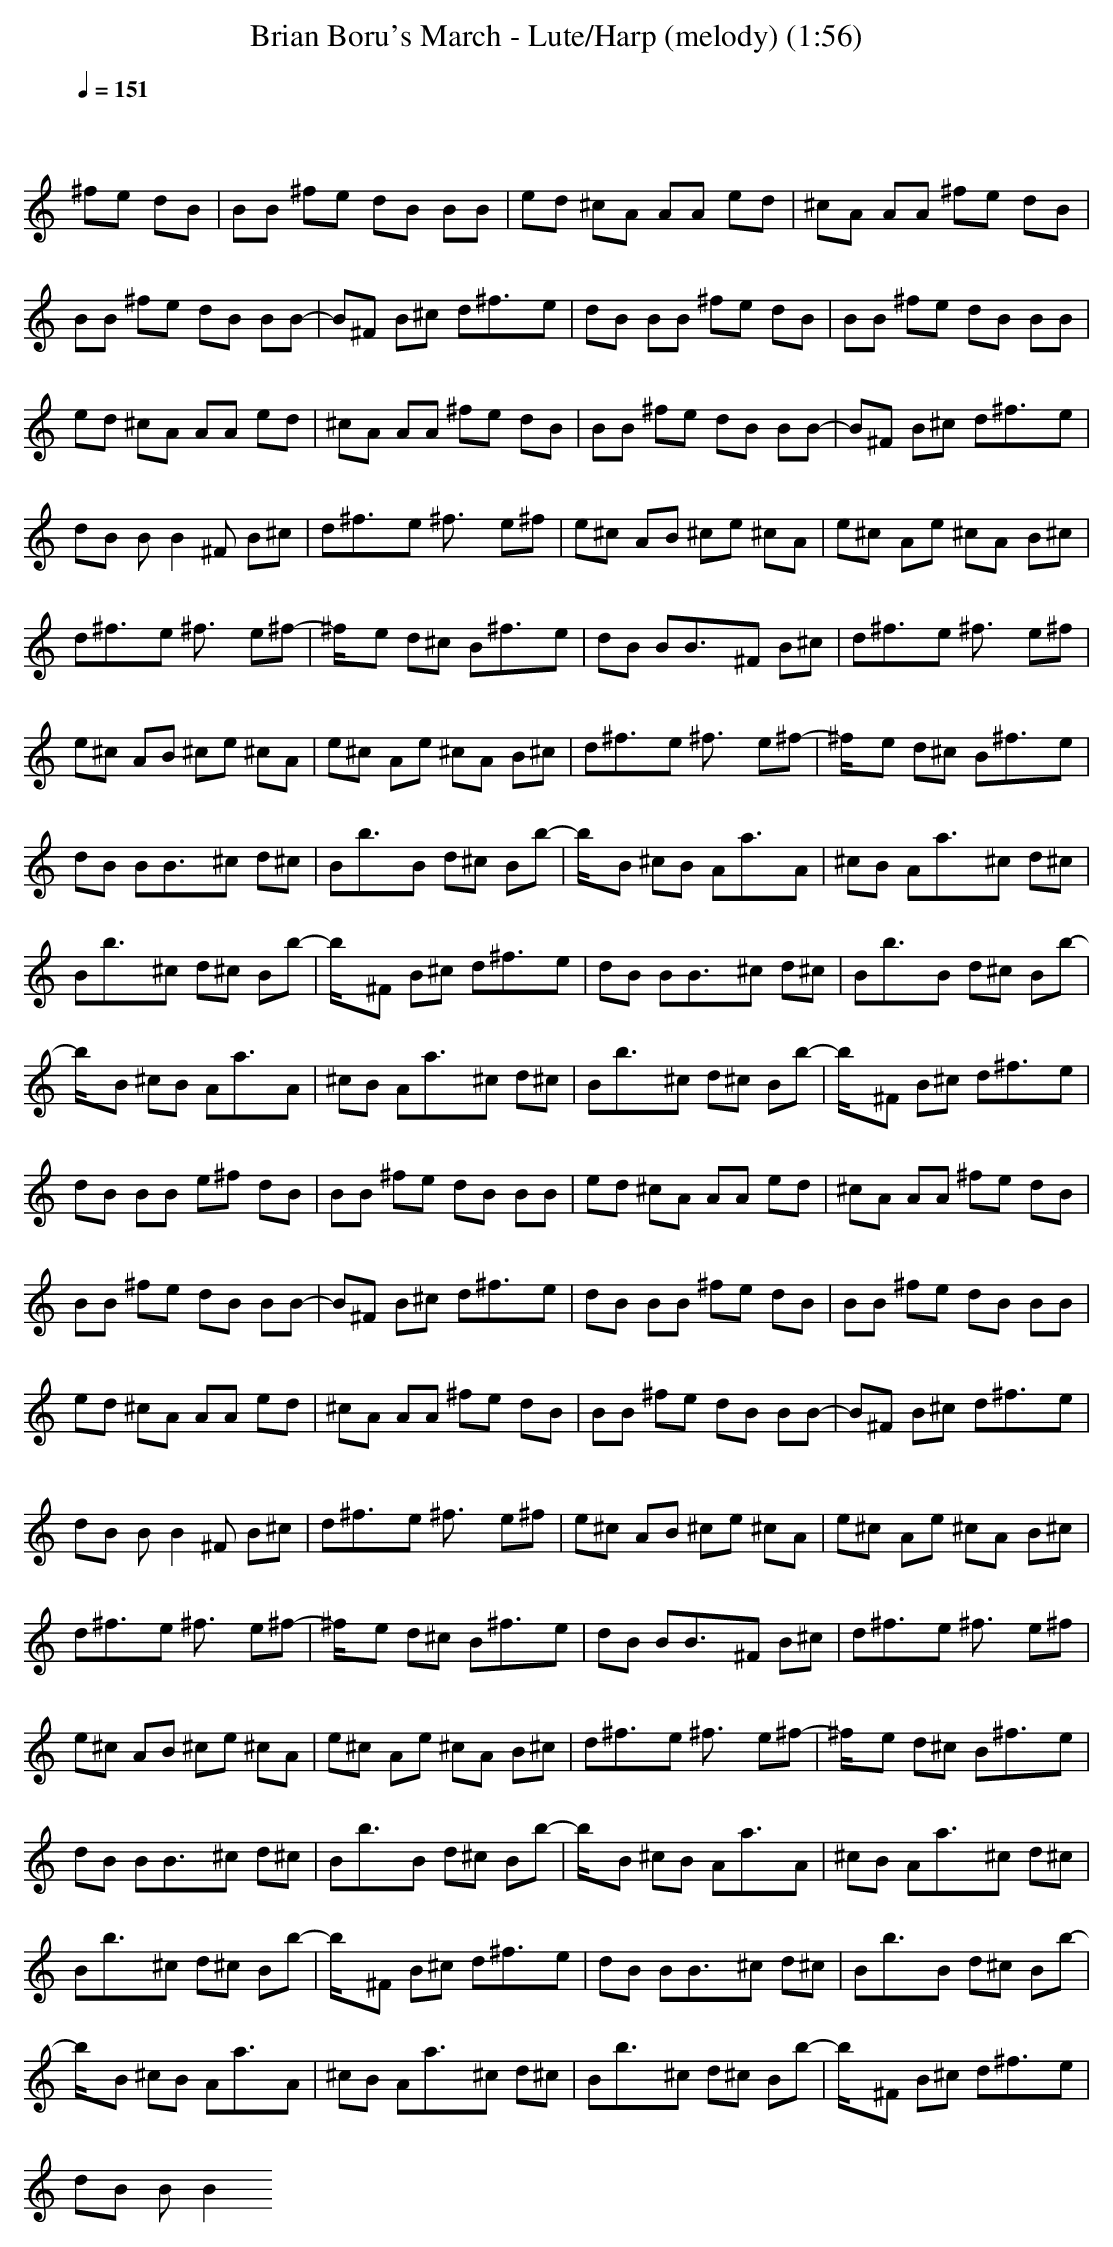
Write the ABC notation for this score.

X:1
T:Brian Boru's March - Lute/Harp (melody) (1:56)
M:4/4
L:1/8
Q:1/4=151
K:C % 0 sharps
x4
^fe dB| \
BB ^fe dB BB| \
ed ^cA AA ed| \
^cA AA ^fe dB|
BB ^fe dB BB-| \
B^F B^c d^f3/2x/2e| \
dB BB ^fe dB| \
BB ^fe dB BB|
ed ^cA AA ed| \
^cA AA ^fe dB| \
BB ^fe dB BB-| \
B^F B^c d^f3/2x/2e|
dB BB2^F B^c| \
d^f3/2x/2e ^f3/2x/2 e^f| \
e^c AB ^ce ^cA| \
e^c Ae ^cA B^c|
d^f3/2x/2e ^f3/2x/2 e^f-| \
^f/2x/2e d^c B^f3/2x/2e| \
dB BB3/2x/2^F B^c| \
d^f3/2x/2e ^f3/2x/2 e^f|
e^c AB ^ce ^cA| \
e^c Ae ^cA B^c| \
d^f3/2x/2e ^f3/2x/2 e^f-| \
^f/2x/2e d^c B^f3/2x/2e|
dB BB3/2x/2^c d^c| \
Bb3/2x/2B d^c Bb-| \
b/2x/2B ^cB Aa3/2x/2A| \
^cB Aa3/2x/2^c d^c|
Bb3/2x/2^c d^c Bb-| \
b/2x/2^F B^c d^f3/2x/2e| \
dB BB3/2x/2^c d^c| \
Bb3/2x/2B d^c Bb-|
b/2x/2B ^cB Aa3/2x/2A| \
^cB Aa3/2x/2^c d^c| \
Bb3/2x/2^c d^c Bb-| \
b/2x/2^F B^c d^f3/2x/2e|
dB BB e^f dB| \
BB ^fe dB BB| \
ed ^cA AA ed| \
^cA AA ^fe dB|
BB ^fe dB BB-| \
B^F B^c d^f3/2x/2e| \
dB BB ^fe dB| \
BB ^fe dB BB|
ed ^cA AA ed| \
^cA AA ^fe dB| \
BB ^fe dB BB-| \
B^F B^c d^f3/2x/2e|
dB BB2^F B^c| \
d^f3/2x/2e ^f3/2x/2 e^f| \
e^c AB ^ce ^cA| \
e^c Ae ^cA B^c|
d^f3/2x/2e ^f3/2x/2 e^f-| \
^f/2x/2e d^c B^f3/2x/2e| \
dB BB3/2x/2^F B^c| \
d^f3/2x/2e ^f3/2x/2 e^f|
e^c AB ^ce ^cA| \
e^c Ae ^cA B^c| \
d^f3/2x/2e ^f3/2x/2 e^f-| \
^f/2x/2e d^c B^f3/2x/2e|
dB BB3/2x/2^c d^c| \
Bb3/2x/2B d^c Bb-| \
b/2x/2B ^cB Aa3/2x/2A| \
^cB Aa3/2x/2^c d^c|
Bb3/2x/2^c d^c Bb-| \
b/2x/2^F B^c d^f3/2x/2e| \
dB BB3/2x/2^c d^c| \
Bb3/2x/2B d^c Bb-|
b/2x/2B ^cB Aa3/2x/2A| \
^cB Aa3/2x/2^c d^c| \
Bb3/2x/2^c d^c Bb-| \
b/2x/2^F B^c d^f3/2x/2e|
dB BB2
